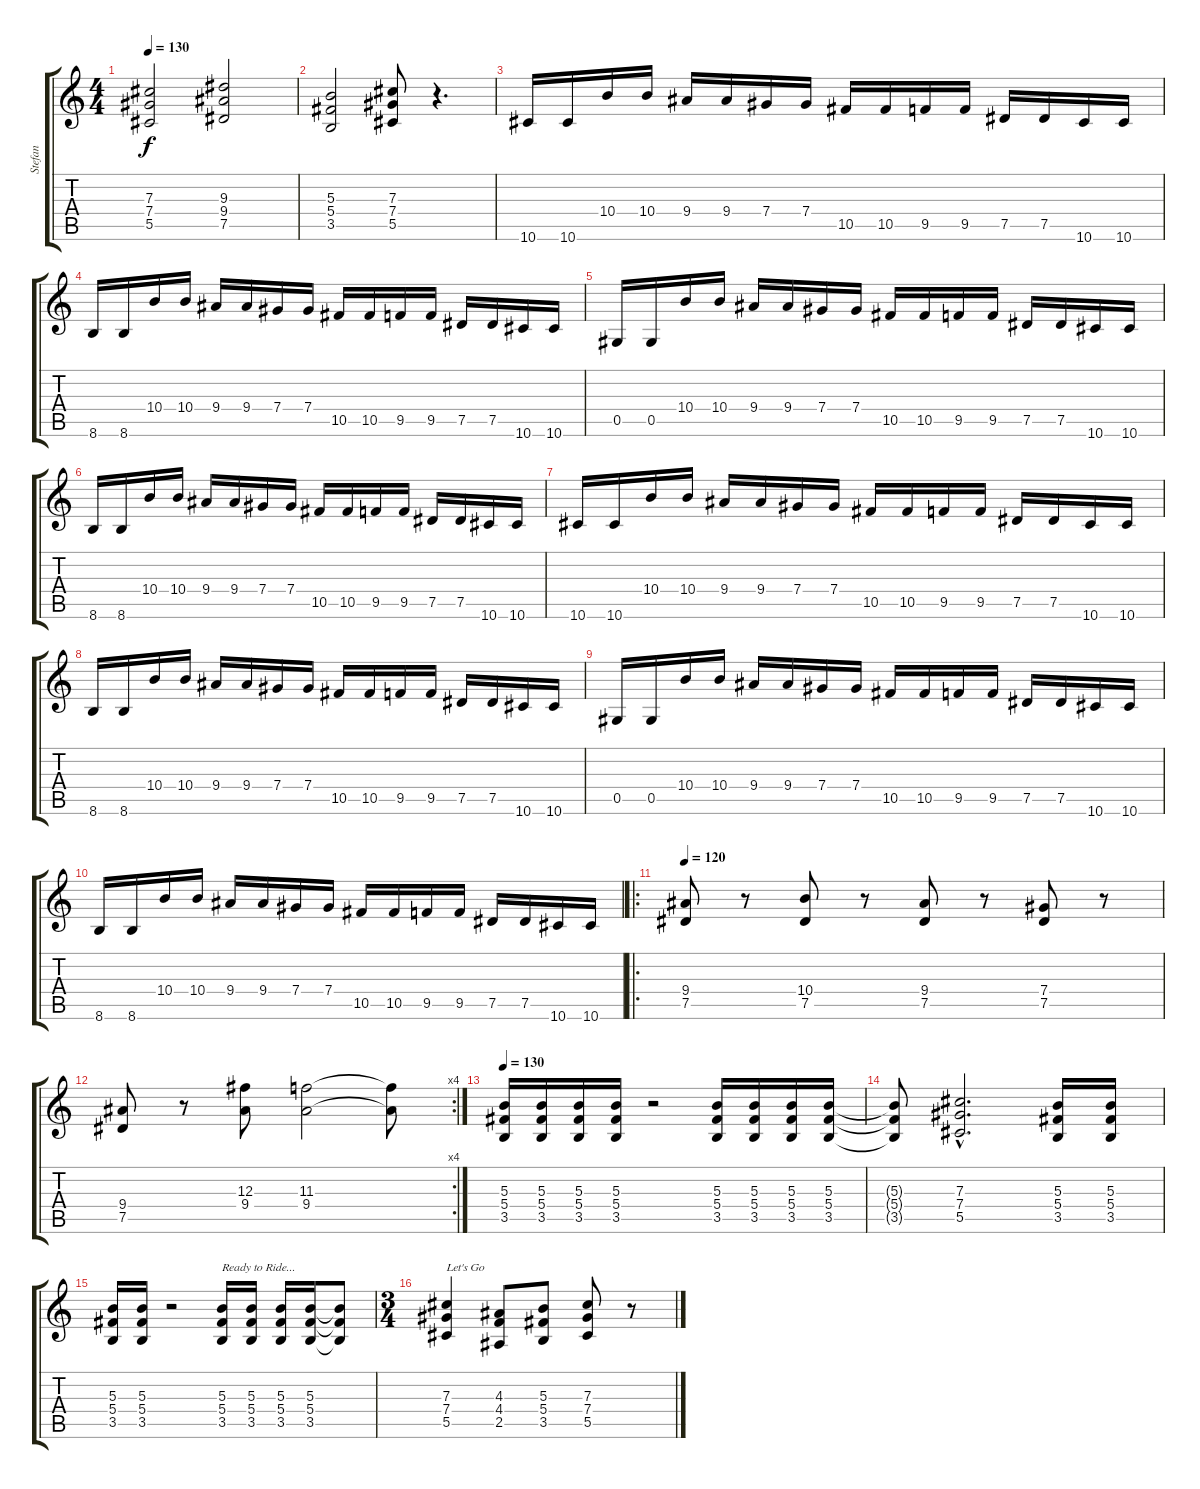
\track ("Stefan" "Stefan") {instrument distortionguitar}
\staff {score tabs}
\tuning (Eb4 Bb3 Gb3 Db3 Ab2 Eb2) {hide}
\ts (4 4)
\tempo 130
\clef g2
\ks c
(7.3 7.4 5.5).2{dy f} (9.3 9.4 7.5).2 |
(5.3 5.4 3.5).2 (7.3 7.4 5.5).8 r.4{d} |
10.6.16 10.6.16 10.4.16 10.4.16 9.4.16 9.4.16 7.4.16 7.4.16 10.5.16 10.5.16 9.5.16 9.5.16 7.5.16 7.5.16 10.6.16 10.6.16 |
8.6.16 8.6.16 10.4.16 10.4.16 9.4.16 9.4.16 7.4.16 7.4.16 10.5.16 10.5.16 9.5.16 9.5.16 7.5.16 7.5.16 10.6.16 10.6.16 |
0.5.16 0.5.16 10.4.16 10.4.16 9.4.16 9.4.16 7.4.16 7.4.16 10.5.16 10.5.16 9.5.16 9.5.16 7.5.16 7.5.16 10.6.16 10.6.16 |
8.6.16 8.6.16 10.4.16 10.4.16 9.4.16 9.4.16 7.4.16 7.4.16 10.5.16 10.5.16 9.5.16 9.5.16 7.5.16 7.5.16 10.6.16 10.6.16 |
10.6.16 10.6.16 10.4.16 10.4.16 9.4.16 9.4.16 7.4.16 7.4.16 10.5.16 10.5.16 9.5.16 9.5.16 7.5.16 7.5.16 10.6.16 10.6.16 |
8.6.16 8.6.16 10.4.16 10.4.16 9.4.16 9.4.16 7.4.16 7.4.16 10.5.16 10.5.16 9.5.16 9.5.16 7.5.16 7.5.16 10.6.16 10.6.16 |
0.5.16 0.5.16 10.4.16 10.4.16 9.4.16 9.4.16 7.4.16 7.4.16 10.5.16 10.5.16 9.5.16 9.5.16 7.5.16 7.5.16 10.6.16 10.6.16 |
8.6.16 8.6.16 10.4.16 10.4.16 9.4.16 9.4.16 7.4.16 7.4.16 10.5.16 10.5.16 9.5.16 9.5.16 7.5.16 7.5.16 10.6.16 10.6.16 |
\ro
\tempo 120
(9.4 7.5).8 r.8 (10.4 7.5).8 r.8 (9.4 7.5).8 r.8 (7.4 7.5).8 r.8 |
\rc 4
(9.4 7.5).8 r.8 (12.3 9.4).8 (11.3 9.4).2 (11.3{t} 9.4{t}).8 |
\tempo 130
(5.3 5.4 3.5).16 (5.3 5.4 3.5).16 (5.3 5.4 3.5).16 (5.3 5.4 3.5).16 r.2 (5.3 5.4 3.5).16 (5.3 5.4 3.5).16 (5.3 5.4 3.5).16 (5.3 5.4 3.5).16 |
(5.3{t} 5.4{t} 3.5{t}).8 (7.3{hac} 7.4{hac} 5.5{hac}).2{d} (5.3 5.4 3.5).16 (5.3 5.4 3.5).16 |
(5.3 5.4 3.5).16 (5.3 5.4 3.5).16 r.2 (5.3 5.4 3.5).16{txt "Ready to Ride... "} (5.3 5.4 3.5).16 (5.3 5.4 3.5).16 (5.3 5.4 3.5).16 (5.3{t} 5.4{t} 3.5{t}).8 |
\ts (3 4)
(7.3 7.4 5.5).4{txt "Let's Go"} (4.3 4.4 2.5).8 (5.3 5.4 3.5).8 (7.3 7.4 5.5).8 r.8
